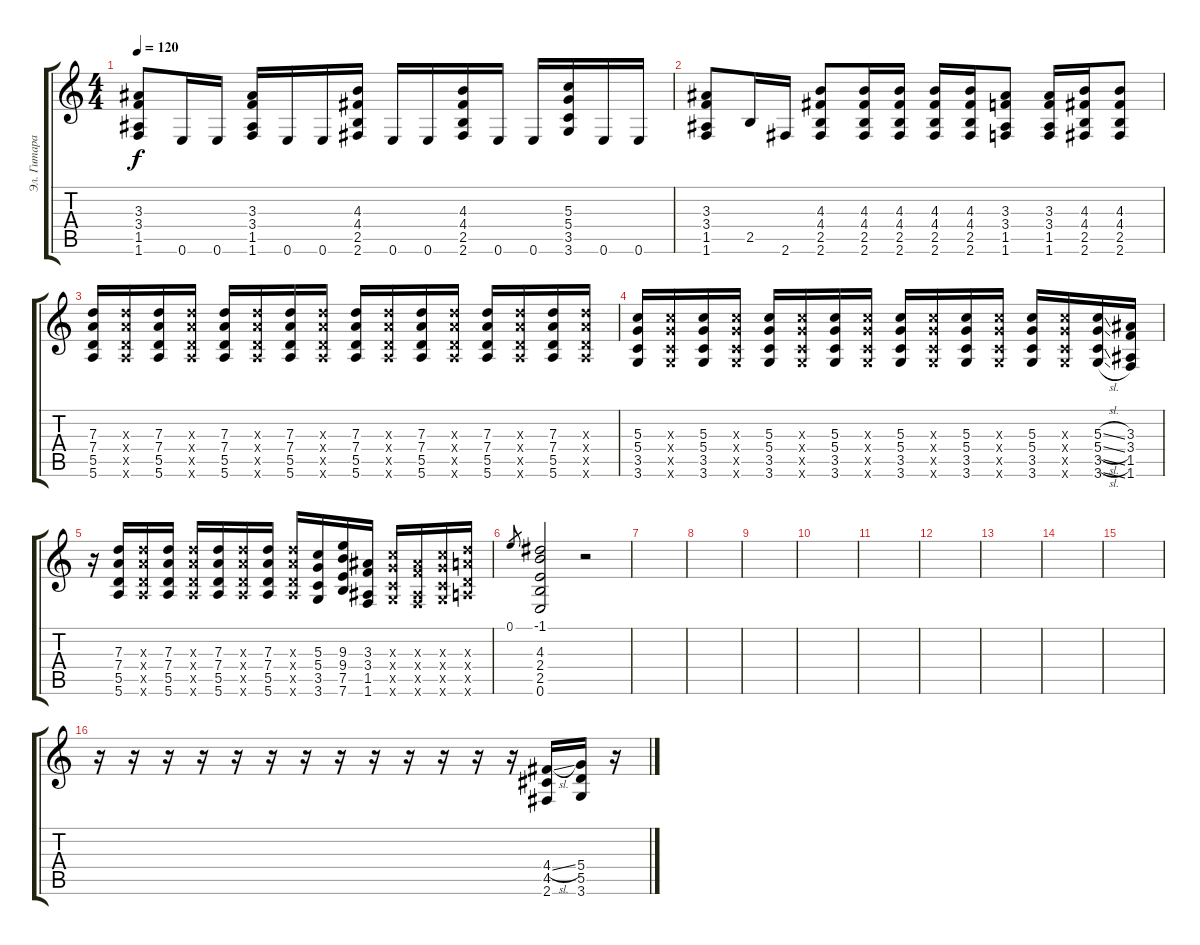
\track ("Эл. Гитара" "Эл. Гитара") {instrument distortionguitar}
\staff {score tabs}
\tuning (E4 B3 G3 D3 A2 E2) {hide}
\ts (4 4)
\tempo 120
\clef g2
\ks c
(3.3 3.4 1.5 1.6).8{dy f} 0.6.16 0.6.16 (3.3 3.4 1.5 1.6).16 0.6.16 0.6.16 (4.3 4.4 2.5 2.6).16 0.6.16 0.6.16 (4.3 4.4 2.5 2.6).16 0.6.16 0.6.16 (5.3 5.4 3.5 3.6).16 0.6.16 0.6.16 |
(3.3 3.4 1.5 1.6).8 2.5.16 2.6.16 (4.3 4.4 2.5 2.6).8 (4.3 4.4 2.5 2.6).16 (4.3 4.4 2.5 2.6).16 (4.3 4.4 2.5 2.6).16 (4.3 4.4 2.5 2.6).16 (3.3 3.4 1.5 1.6).8 (3.3 3.4 1.5 1.6).16 (4.3 4.4 2.5 2.6).16 (4.3 4.4 2.5 2.6).8 |
(7.3 7.4 5.5 5.6).16 (7.3{x} 7.4{x} 5.5{x} 5.6{x}).16 (7.3 7.4 5.5 5.6).16 (7.3{x} 7.4{x} 5.5{x} 5.6{x}).16 (7.3 7.4 5.5 5.6).16 (7.3{x} 7.4{x} 5.5{x} 5.6{x}).16 (7.3 7.4 5.5 5.6).16 (7.3{x} 7.4{x} 5.5{x} 5.6{x}).16 (7.3 7.4 5.5 5.6).16 (7.3{x} 7.4{x} 5.5{x} 5.6{x}).16 (7.3 7.4 5.5 5.6).16 (7.3{x} 7.4{x} 5.5{x} 5.6{x}).16 (7.3 7.4 5.5 5.6).16 (7.3{x} 7.4{x} 5.5{x} 5.6{x}).16 (7.3 7.4 5.5 5.6).16 (7.3{x} 7.4{x} 5.5{x} 5.6{x}).16 |
(5.3 5.4 3.5 3.6).16 (5.3{x} 5.4{x} 3.5{x} 3.6{x}).16 (5.3 5.4 3.5 3.6).16 (5.3{x} 5.4{x} 3.5{x} 3.6{x}).16 (5.3 5.4 3.5 3.6).16 (5.3{x} 5.4{x} 3.5{x} 3.6{x}).16 (5.3 5.4 3.5 3.6).16 (5.3{x} 5.4{x} 3.5{x} 3.6{x}).16 (5.3 5.4 3.5 3.6).16 (5.3{x} 5.4{x} 3.5{x} 3.6{x}).16 (5.3 5.4 3.5 3.6).16 (5.3{x} 5.4{x} 3.5{x} 3.6{x}).16 (5.3 5.4 3.5 3.6).16 (5.3{x} 5.4{x} 3.5{x} 3.6{x}).16 (5.3{sl} 5.4{sl} 3.5{sl} 3.6{sl}).16 (3.3 3.4 1.5 1.6).16 |
r.16 (7.3 7.4 5.5 5.6).16 (7.3{x} 7.4{x} 5.5{x} 5.6{x}).16 (7.3 7.4 5.5 5.6).16 (7.3{x} 7.4{x} 5.5{x} 5.6{x}).16 (7.3 7.4 5.5 5.6).16 (7.3{x} 7.4{x} 5.5{x} 5.6{x}).16 (7.3 7.4 5.5 5.6).16 (7.3{x} 7.4{x} 5.5{x} 5.6{x}).16 (5.3 5.4 3.5 3.6).16 (9.3 9.4 7.5 7.6).16 (3.3 3.4 1.5 1.6).16 (5.3{x} 5.4{x} 3.5{x} 3.6{x}).16 (3.3{x} 3.4{x} 1.5{x} 1.6{x}).16 (5.3{x} 5.4{x} 3.5{x} 3.6{x}).16 (7.3{x} 7.4{x} 5.5{x} 5.6{x}).16 |
0.1.8{gr} (-1.1 4.3 2.4 2.5 0.6).2 r.2 |
|
|
|
|
|
|
|
|
|
r.16 r.16 r.16 r.16 r.16 r.16 r.16 r.16 r.16 r.16 r.16 r.16 r.16 (4.4{sl} 4.5 2.6).16 (5.4 5.5 3.6).16 r.16
